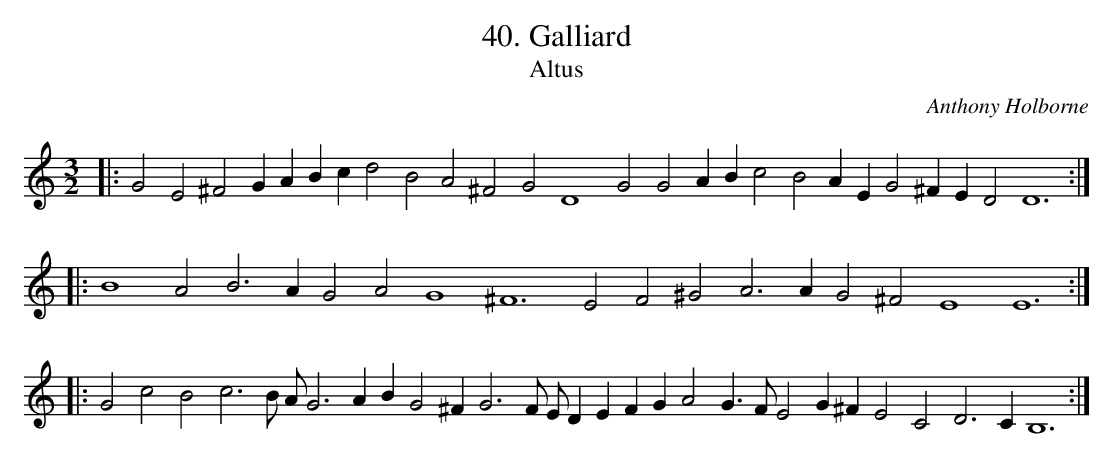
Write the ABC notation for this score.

X:1
T:40. Galliard
T:Altus
C: Anthony Holborne
L:1/4
M:3/2
K:G mix
|: G2 E2 ^F2 G A B c d2 B2 A2 ^F2 G2 D4 G2 G2 A B c2 B2 A E G2 ^F E D2 D6  :|
|: B4 A2 B3 A G2 A2 G4 ^F6 E2 F2 ^G2 A3 A G2 ^F2 E4 E6  :|
|: G2 c2 B2 c3 B/ A/ G3 A B G2 ^F G3 F/ E/ D E F G A2 G > F E2 G ^F E2 C2 D3 C B,6 :|
